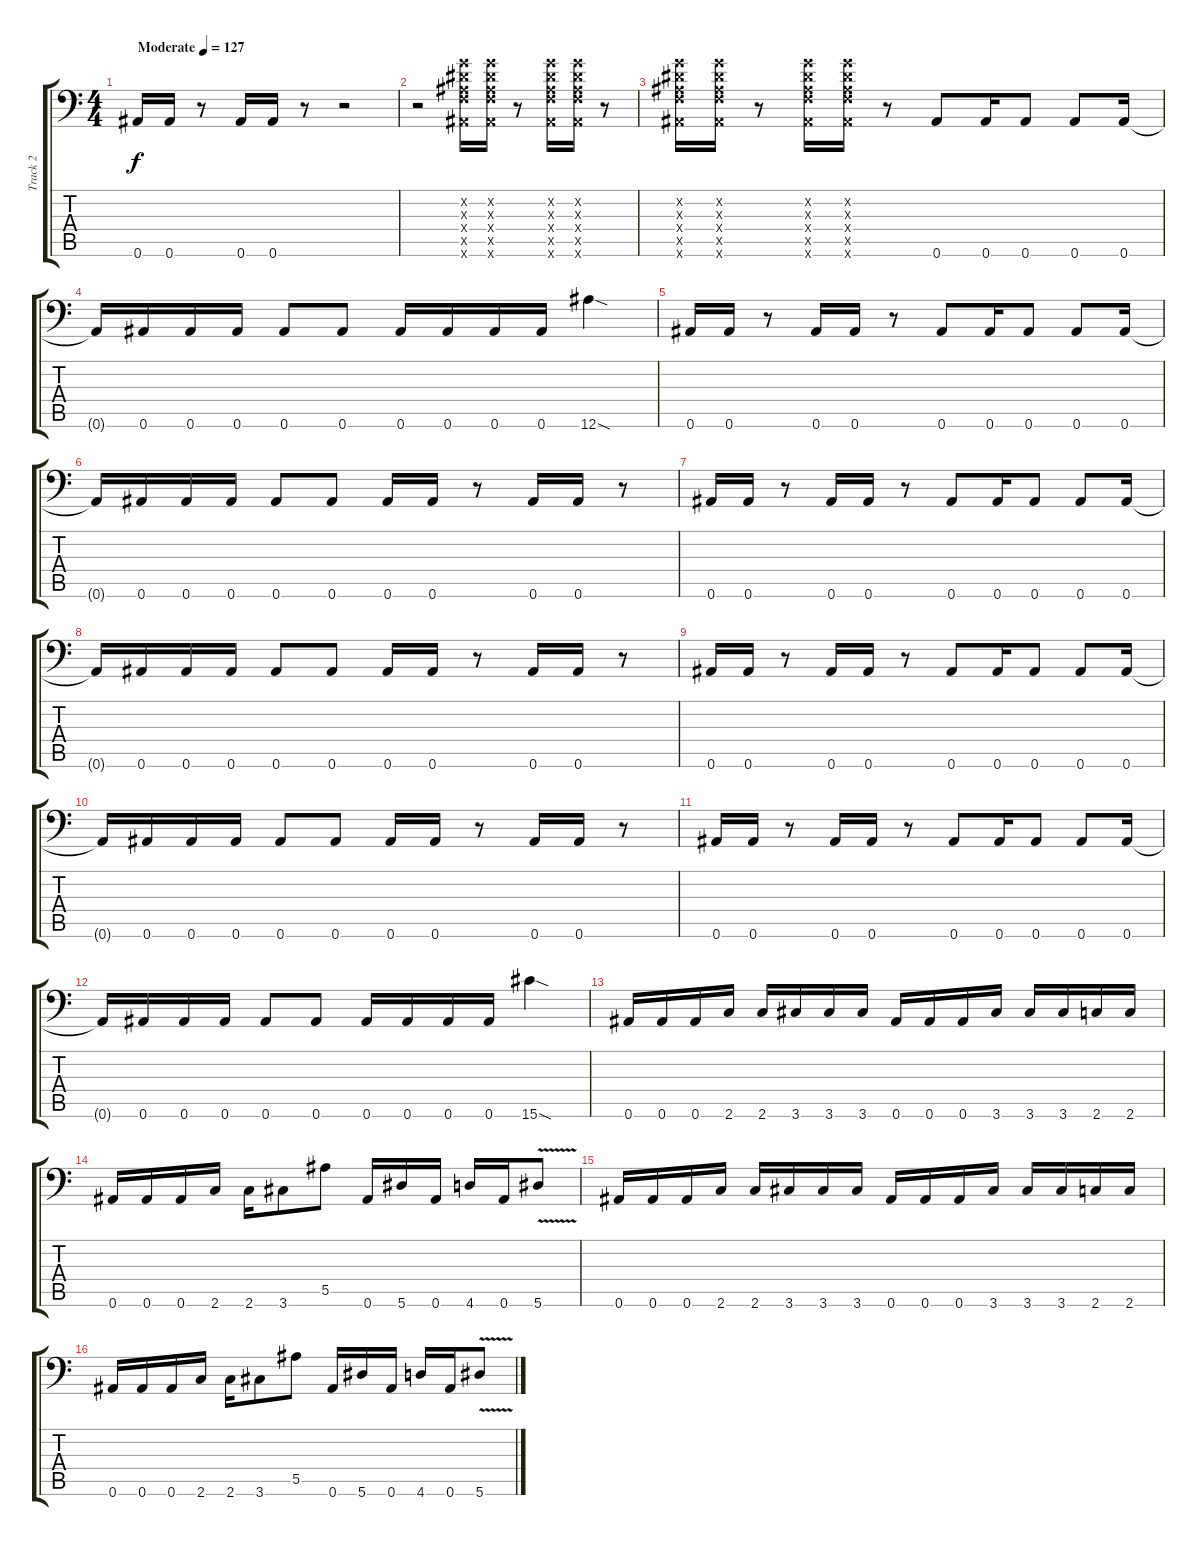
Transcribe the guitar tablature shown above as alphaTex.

\track ("Track 2" "Track 2") {instrument distortionguitar}
\staff {score tabs}
\tuning (C4 G3 Eb3 Bb2 F2 Bb1) {hide}
\ts (4 4)
\tempo (127 "Moderate")
\clef f4
\ks c
0.6.16{dy f instrument distortionguitar} 0.6.16 r.8 0.6.16 0.6.16 r.8 r.2 |
r.2 (0.2{x} 0.3{x} 0.4{x} 0.5{x} 0.6{x}).16 (0.2{x} 0.3{x} 0.4{x} 0.5{x} 0.6{x}).16 r.8 (0.2{x} 0.3{x} 0.4{x} 0.5{x} 0.6{x}).16 (0.2{x} 0.3{x} 0.4{x} 0.5{x} 0.6{x}).16 r.8 |
(0.2{x} 0.3{x} 0.4{x} 0.5{x} 0.6{x}).16 (0.2{x} 0.3{x} 0.4{x} 0.5{x} 0.6{x}).16 r.8 (0.2{x} 0.3{x} 0.4{x} 0.5{x} 0.6{x}).16 (0.2{x} 0.3{x} 0.4{x} 0.5{x} 0.6{x}).16 r.8 0.6.8 0.6.16 0.6.8 0.6.8 0.6.16 |
0.6{t}.16 0.6.16 0.6.16 0.6.16 0.6.8 0.6.8 0.6.16 0.6.16 0.6.16 0.6.16 12.6{sod}.4 |
0.6.16 0.6.16 r.8 0.6.16 0.6.16 r.8 0.6.8 0.6.16 0.6.8 0.6.8 0.6.16 |
0.6{t}.16 0.6.16 0.6.16 0.6.16 0.6.8 0.6.8 0.6.16 0.6.16 r.8 0.6.16 0.6.16 r.8 |
0.6.16 0.6.16 r.8 0.6.16 0.6.16 r.8 0.6.8 0.6.16 0.6.8 0.6.8 0.6.16 |
0.6{t}.16 0.6.16 0.6.16 0.6.16 0.6.8 0.6.8 0.6.16 0.6.16 r.8 0.6.16 0.6.16 r.8 |
0.6.16 0.6.16 r.8 0.6.16 0.6.16 r.8 0.6.8 0.6.16 0.6.8 0.6.8 0.6.16 |
0.6{t}.16 0.6.16 0.6.16 0.6.16 0.6.8 0.6.8 0.6.16 0.6.16 r.8 0.6.16 0.6.16 r.8 |
0.6.16 0.6.16 r.8 0.6.16 0.6.16 r.8 0.6.8 0.6.16 0.6.8 0.6.8 0.6.16 |
0.6{t}.16 0.6.16 0.6.16 0.6.16 0.6.8 0.6.8 0.6.16 0.6.16 0.6.16 0.6.16 15.6{sod}.4 |
0.6.16 0.6.16 0.6.16 2.6.16 2.6.16 3.6.16 3.6.16 3.6.16 0.6.16 0.6.16 0.6.16 3.6.16 3.6.16 3.6.16 2.6.16 2.6.16 |
0.6.16 0.6.16 0.6.16 2.6.16 2.6.16 3.6.8 5.5.8 0.6.16 5.6.16 0.6.16 4.6.16 0.6.16 5.6{v}.8 |
0.6.16 0.6.16 0.6.16 2.6.16 2.6.16 3.6.16 3.6.16 3.6.16 0.6.16 0.6.16 0.6.16 3.6.16 3.6.16 3.6.16 2.6.16 2.6.16 |
0.6.16 0.6.16 0.6.16 2.6.16 2.6.16 3.6.8 5.5.8 0.6.16 5.6.16 0.6.16 4.6.16 0.6.16 5.6{v}.8
